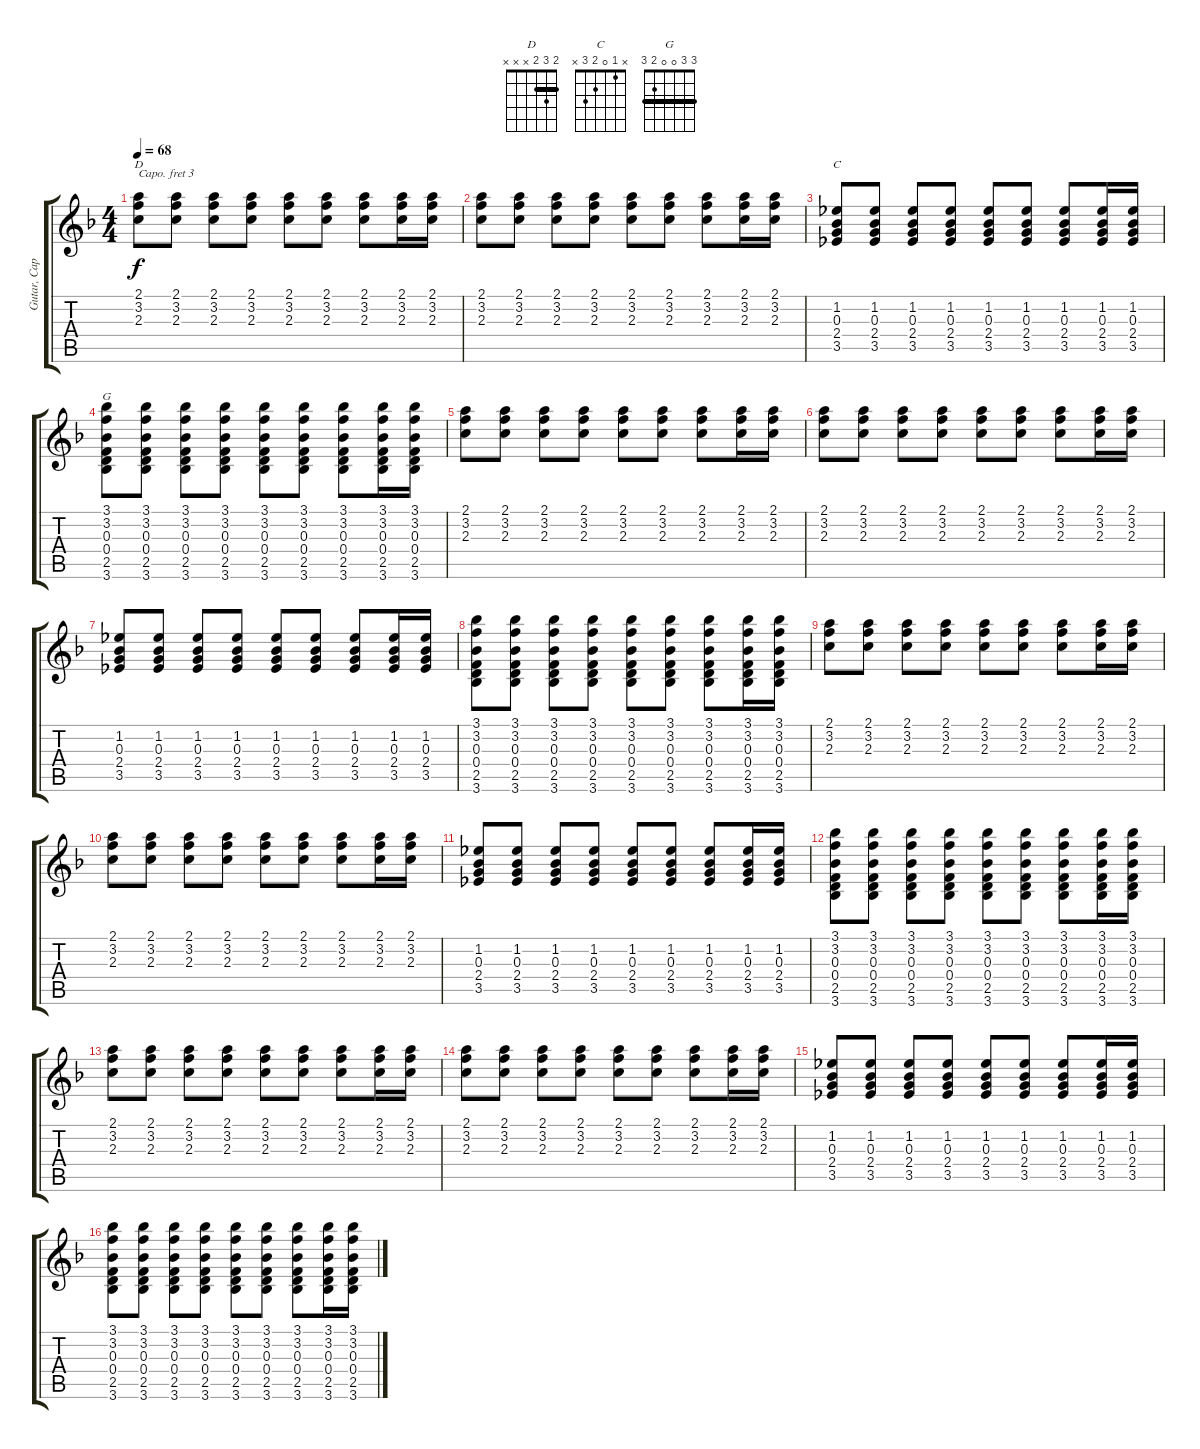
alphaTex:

\track ("Gutar, Capo" "Gutar, Cap") {instrument acousticguitarsteel}
\staff {score tabs}
\capo 3
\tuning (E4 B3 G3 D3 A2 E2) {hide}
\chord ("D" 2 3 2 x x x) {barre 2}
\chord ("C" x 1 0 2 3 x)
\chord ("G" 3 3 0 0 2 3) {barre 3}
\ts (4 4)
\tempo 68
\clef g2
\ks f
(2.1 3.2 2.3).8{ch "D" dy f} (2.1 3.2 2.3).8 (2.1 3.2 2.3).8 (2.1 3.2 2.3).8 (2.1 3.2 2.3).8 (2.1 3.2 2.3).8 (2.1 3.2 2.3).8 (2.1 3.2 2.3).16 (2.1 3.2 2.3).16 |
(2.1 3.2 2.3).8 (2.1 3.2 2.3).8 (2.1 3.2 2.3).8 (2.1 3.2 2.3).8 (2.1 3.2 2.3).8 (2.1 3.2 2.3).8 (2.1 3.2 2.3).8 (2.1 3.2 2.3).16 (2.1 3.2 2.3).16 |
(1.2 0.3 2.4 3.5).8{ch "C"} (1.2 0.3 2.4 3.5).8 (1.2 0.3 2.4 3.5).8 (1.2 0.3 2.4 3.5).8 (1.2 0.3 2.4 3.5).8 (1.2 0.3 2.4 3.5).8 (1.2 0.3 2.4 3.5).8 (1.2 0.3 2.4 3.5).16 (1.2 0.3 2.4 3.5).16 |
(3.1 3.2 0.3 0.4 2.5 3.6).8{ch "G"} (3.1 3.2 0.3 0.4 2.5 3.6).8 (3.1 3.2 0.3 0.4 2.5 3.6).8 (3.1 3.2 0.3 0.4 2.5 3.6).8 (3.1 3.2 0.3 0.4 2.5 3.6).8 (3.1 3.2 0.3 0.4 2.5 3.6).8 (3.1 3.2 0.3 0.4 2.5 3.6).8 (3.1 3.2 0.3 0.4 2.5 3.6).16 (3.1 3.2 0.3 0.4 2.5 3.6).16 |
(2.1 3.2 2.3).8 (2.1 3.2 2.3).8 (2.1 3.2 2.3).8 (2.1 3.2 2.3).8 (2.1 3.2 2.3).8 (2.1 3.2 2.3).8 (2.1 3.2 2.3).8 (2.1 3.2 2.3).16 (2.1 3.2 2.3).16 |
(2.1 3.2 2.3).8 (2.1 3.2 2.3).8 (2.1 3.2 2.3).8 (2.1 3.2 2.3).8 (2.1 3.2 2.3).8 (2.1 3.2 2.3).8 (2.1 3.2 2.3).8 (2.1 3.2 2.3).16 (2.1 3.2 2.3).16 |
(1.2 0.3 2.4 3.5).8 (1.2 0.3 2.4 3.5).8 (1.2 0.3 2.4 3.5).8 (1.2 0.3 2.4 3.5).8 (1.2 0.3 2.4 3.5).8 (1.2 0.3 2.4 3.5).8 (1.2 0.3 2.4 3.5).8 (1.2 0.3 2.4 3.5).16 (1.2 0.3 2.4 3.5).16 |
(3.1 3.2 0.3 0.4 2.5 3.6).8 (3.1 3.2 0.3 0.4 2.5 3.6).8 (3.1 3.2 0.3 0.4 2.5 3.6).8 (3.1 3.2 0.3 0.4 2.5 3.6).8 (3.1 3.2 0.3 0.4 2.5 3.6).8 (3.1 3.2 0.3 0.4 2.5 3.6).8 (3.1 3.2 0.3 0.4 2.5 3.6).8 (3.1 3.2 0.3 0.4 2.5 3.6).16 (3.1 3.2 0.3 0.4 2.5 3.6).16 |
(2.1 3.2 2.3).8 (2.1 3.2 2.3).8 (2.1 3.2 2.3).8 (2.1 3.2 2.3).8 (2.1 3.2 2.3).8 (2.1 3.2 2.3).8 (2.1 3.2 2.3).8 (2.1 3.2 2.3).16 (2.1 3.2 2.3).16 |
(2.1 3.2 2.3).8 (2.1 3.2 2.3).8 (2.1 3.2 2.3).8 (2.1 3.2 2.3).8 (2.1 3.2 2.3).8 (2.1 3.2 2.3).8 (2.1 3.2 2.3).8 (2.1 3.2 2.3).16 (2.1 3.2 2.3).16 |
(1.2 0.3 2.4 3.5).8 (1.2 0.3 2.4 3.5).8 (1.2 0.3 2.4 3.5).8 (1.2 0.3 2.4 3.5).8 (1.2 0.3 2.4 3.5).8 (1.2 0.3 2.4 3.5).8 (1.2 0.3 2.4 3.5).8 (1.2 0.3 2.4 3.5).16 (1.2 0.3 2.4 3.5).16 |
(3.1 3.2 0.3 0.4 2.5 3.6).8 (3.1 3.2 0.3 0.4 2.5 3.6).8 (3.1 3.2 0.3 0.4 2.5 3.6).8 (3.1 3.2 0.3 0.4 2.5 3.6).8 (3.1 3.2 0.3 0.4 2.5 3.6).8 (3.1 3.2 0.3 0.4 2.5 3.6).8 (3.1 3.2 0.3 0.4 2.5 3.6).8 (3.1 3.2 0.3 0.4 2.5 3.6).16 (3.1 3.2 0.3 0.4 2.5 3.6).16 |
(2.1 3.2 2.3).8 (2.1 3.2 2.3).8 (2.1 3.2 2.3).8 (2.1 3.2 2.3).8 (2.1 3.2 2.3).8 (2.1 3.2 2.3).8 (2.1 3.2 2.3).8 (2.1 3.2 2.3).16 (2.1 3.2 2.3).16 |
(2.1 3.2 2.3).8 (2.1 3.2 2.3).8 (2.1 3.2 2.3).8 (2.1 3.2 2.3).8 (2.1 3.2 2.3).8 (2.1 3.2 2.3).8 (2.1 3.2 2.3).8 (2.1 3.2 2.3).16 (2.1 3.2 2.3).16 |
(1.2 0.3 2.4 3.5).8 (1.2 0.3 2.4 3.5).8 (1.2 0.3 2.4 3.5).8 (1.2 0.3 2.4 3.5).8 (1.2 0.3 2.4 3.5).8 (1.2 0.3 2.4 3.5).8 (1.2 0.3 2.4 3.5).8 (1.2 0.3 2.4 3.5).16 (1.2 0.3 2.4 3.5).16 |
(3.1 3.2 0.3 0.4 2.5 3.6).8 (3.1 3.2 0.3 0.4 2.5 3.6).8 (3.1 3.2 0.3 0.4 2.5 3.6).8 (3.1 3.2 0.3 0.4 2.5 3.6).8 (3.1 3.2 0.3 0.4 2.5 3.6).8 (3.1 3.2 0.3 0.4 2.5 3.6).8 (3.1 3.2 0.3 0.4 2.5 3.6).8 (3.1 3.2 0.3 0.4 2.5 3.6).16 (3.1 3.2 0.3 0.4 2.5 3.6).16
